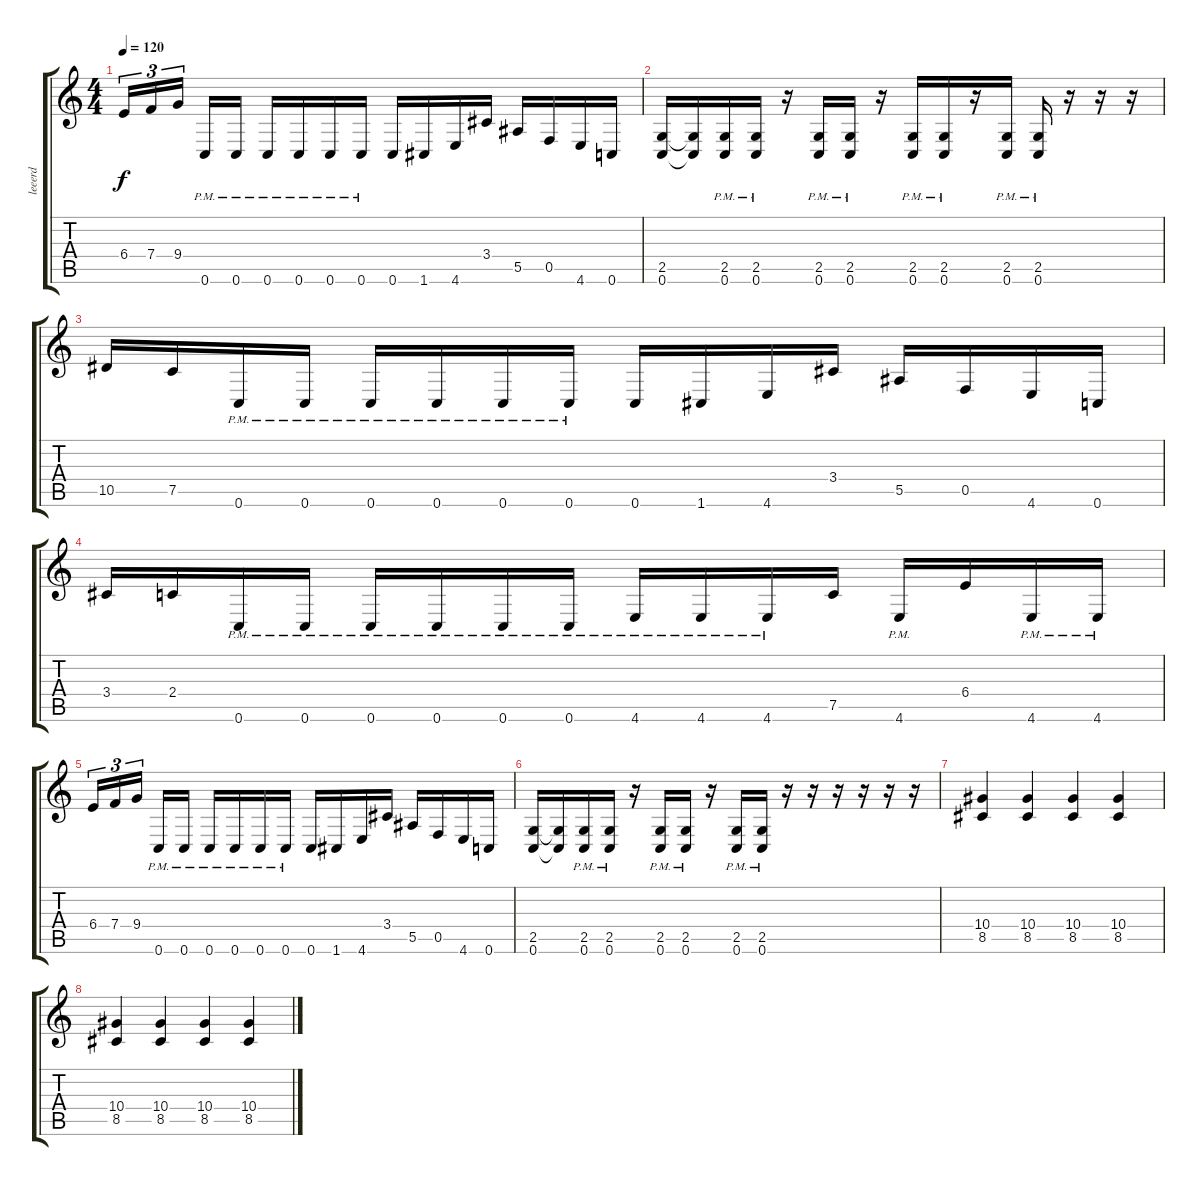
\track ("leeerd" "leeerd") {instrument distortionguitar}
\staff {score tabs}
\tuning (C4 G3 Eb3 Bb2 F2 C2) {hide}
\ts (4 4)
\tempo 120
\clef g2
\ks c
6.4.16{tu (3 2) dy f} 7.4.16{tu (3 2)} 9.4.16{tu (3 2)} 0.6{pm}.16 0.6{pm}.16 0.6{pm}.16 0.6{pm}.16 0.6{pm}.16 0.6{pm}.16 0.6.16 1.6.16 4.6.16 3.4.16 5.5.16 0.5.16 4.6.16 0.6.16 |
(2.5 0.6).16 (2.5{t} 0.6{t}).16 (2.5{pm} 0.6{pm}).16 (2.5{pm} 0.6{pm}).16 r.16 (2.5{pm} 0.6{pm}).16 (2.5{pm} 0.6{pm}).16 r.16 (2.5{pm} 0.6{pm}).16 (2.5{pm} 0.6{pm}).16 r.16 (2.5{pm} 0.6{pm}).16 (2.5{pm} 0.6{pm}).16 r.16 r.16 r.16 |
10.5.16 7.5.16 0.6{pm}.16 0.6{pm}.16 0.6{pm}.16 0.6{pm}.16 0.6{pm}.16 0.6{pm}.16 0.6.16 1.6.16 4.6.16 3.4.16 5.5.16 0.5.16 4.6.16 0.6.16 |
3.4.16 2.4.16 0.6{pm}.16 0.6{pm}.16 0.6{pm}.16 0.6{pm}.16 0.6{pm}.16 0.6{pm}.16 4.6{pm}.16 4.6{pm}.16 4.6{pm}.16 7.5.16 4.6{pm}.16 6.4.16 4.6{pm}.16 4.6{pm}.16 |
6.4.16{tu (3 2)} 7.4.16{tu (3 2)} 9.4.16{tu (3 2)} 0.6{pm}.16 0.6{pm}.16 0.6{pm}.16 0.6{pm}.16 0.6{pm}.16 0.6{pm}.16 0.6.16 1.6.16 4.6.16 3.4.16 5.5.16 0.5.16 4.6.16 0.6.16 |
(2.5 0.6).16 (2.5{t} 0.6{t}).16 (2.5{pm} 0.6{pm}).16 (2.5{pm} 0.6{pm}).16 r.16 (2.5{pm} 0.6{pm}).16 (2.5{pm} 0.6{pm}).16 r.16 (2.5{pm} 0.6{pm}).16 (2.5{pm} 0.6{pm}).16 r.16 r.16 r.16 r.16 r.16 r.16 |
(10.4 8.5).4 (10.4 8.5).4 (10.4 8.5).4 (10.4 8.5).4 |
(10.4 8.5).4 (10.4 8.5).4 (10.4 8.5).4 (10.4 8.5).4
